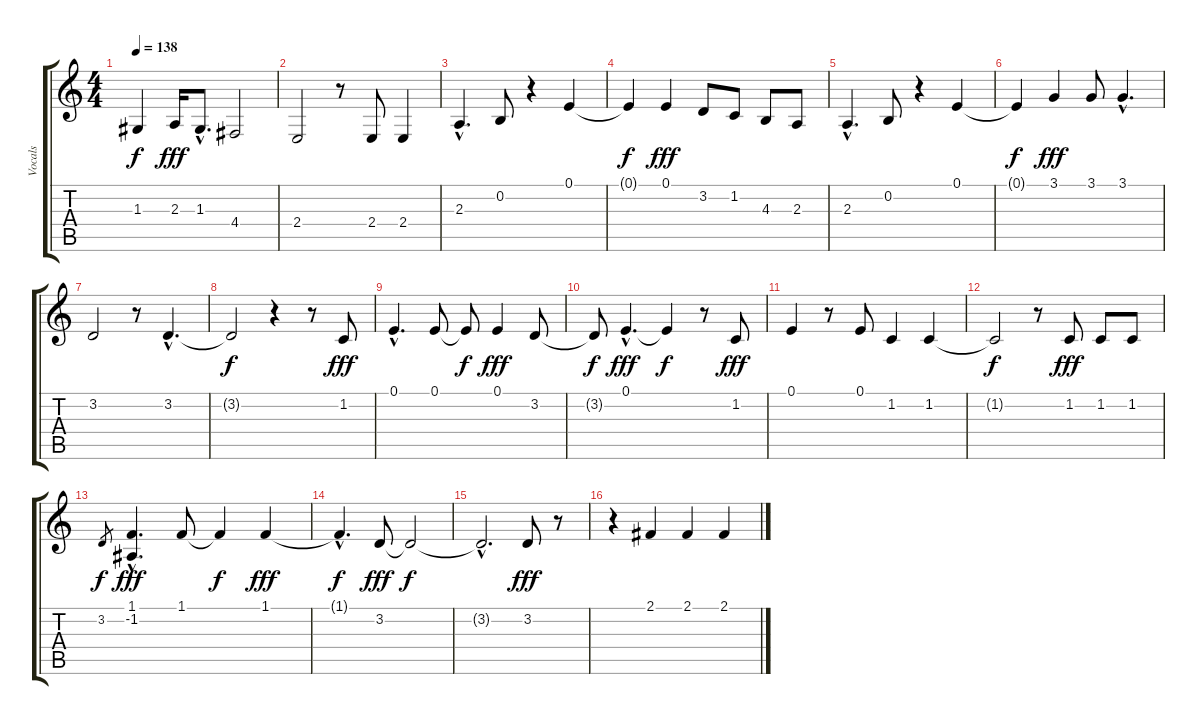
\track ("Vocals" "Vocals") {instrument lead6voice}
\staff {score tabs}
\tuning (E4 B3 G3 D3 A2 E2) {hide}
\ts (4 4)
\tempo 138
\clef g2
\ks c
1.3{t}.4{dy f} 2.3.16{dy fff} 1.3{hac}.8{d} 4.4.2 |
2.4.2 r.8 2.4.8 2.4.4 |
2.3{hac}.4{d} 0.2.8 r.4 0.1.4 |
0.1{t}.4{dy f} 0.1.4{dy fff} 3.2.8 1.2.8 4.3.8 2.3.8 |
2.3{hac}.4{d} 0.2.8 r.4 0.1.4 |
0.1{t}.4{dy f} 3.1.4{dy fff} 3.1.8 3.1{hac}.4{d} |
3.2.2 r.8 3.2{hac}.4{d} |
3.2{t}.2{dy f} r.4 r.8 1.2.8{dy fff} |
0.1{hac}.4{d} 0.1.8 0.1{t}.8{dy f} 0.1.4{dy fff} 3.2.8 |
3.2{t}.8{dy f} 0.1{hac}.4{d dy fff} 0.1{t}.4{dy f} r.8 1.2.8{dy fff} |
0.1.4 r.8 0.1.8 1.2.4 1.2.4 |
1.2{t}.2{dy f} r.8 1.2.8{dy fff} 1.2.8 1.2.8 |
3.2.8{gr dy f} (1.1{hac} -1.2{hac}).4{d dy fff} 1.1.8 1.1{t}.4{dy f} 1.1.4{dy fff} |
1.1{hac t}.4{d dy f} 3.2.8{dy fff} 3.2{t}.2{dy f} |
3.2{hac t}.2{d} 3.2.8{dy fff} r.8 |
r.4 2.1.4 2.1.4 2.1.4
